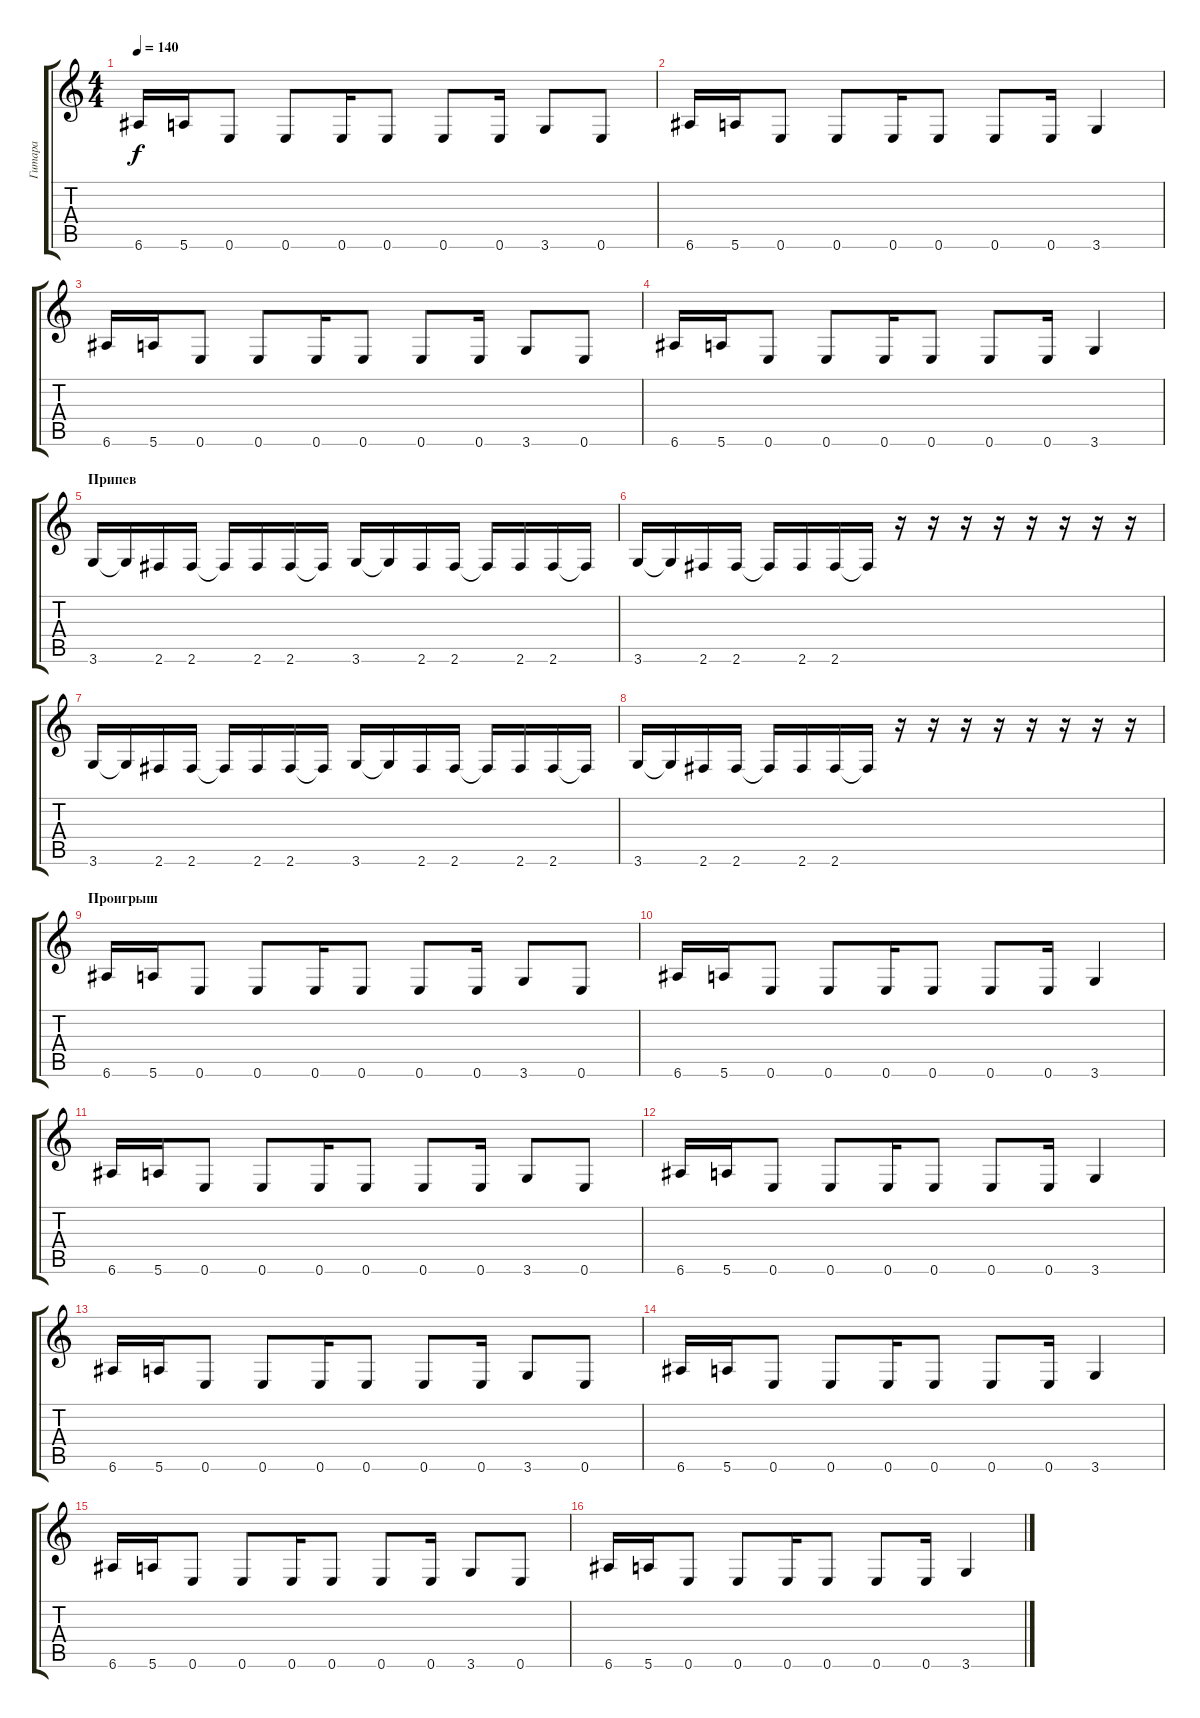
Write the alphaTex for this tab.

\track ("Гитара" "Гитара") {instrument overdrivenguitar}
\staff {score tabs}
\tuning (E4 B3 G3 D3 A2 E2) {hide}
\ts (4 4)
\tempo 140
\clef g2
\ks c
6.6.16{dy f} 5.6.16 0.6.8 0.6.8 0.6.16 0.6.8 0.6.8 0.6.16 3.6.8 0.6.8 |
6.6.16 5.6.16 0.6.8 0.6.8 0.6.16 0.6.8 0.6.8 0.6.16 3.6.4 |
6.6.16 5.6.16 0.6.8 0.6.8 0.6.16 0.6.8 0.6.8 0.6.16 3.6.8 0.6.8 |
6.6.16 5.6.16 0.6.8 0.6.8 0.6.16 0.6.8 0.6.8 0.6.16 3.6.4 |
\section ("" "Припев")
3.6.16 3.6{t}.16 2.6.16 2.6.16 2.6{t}.16 2.6.16 2.6.16 2.6{t}.16 3.6.16 3.6{t}.16 2.6.16 2.6.16 2.6{t}.16 2.6.16 2.6.16 2.6{t}.16 |
3.6.16 3.6{t}.16 2.6.16 2.6.16 2.6{t}.16 2.6.16 2.6.16 2.6{t}.16 r.16 r.16 r.16 r.16 r.16 r.16 r.16 r.16 |
3.6.16 3.6{t}.16 2.6.16 2.6.16 2.6{t}.16 2.6.16 2.6.16 2.6{t}.16 3.6.16 3.6{t}.16 2.6.16 2.6.16 2.6{t}.16 2.6.16 2.6.16 2.6{t}.16 |
3.6.16 3.6{t}.16 2.6.16 2.6.16 2.6{t}.16 2.6.16 2.6.16 2.6{t}.16 r.16 r.16 r.16 r.16 r.16 r.16 r.16 r.16 |
\section ("" "Проигрыш")
6.6.16 5.6.16 0.6.8 0.6.8 0.6.16 0.6.8 0.6.8 0.6.16 3.6.8 0.6.8 |
6.6.16 5.6.16 0.6.8 0.6.8 0.6.16 0.6.8 0.6.8 0.6.16 3.6.4 |
6.6.16 5.6.16 0.6.8 0.6.8 0.6.16 0.6.8 0.6.8 0.6.16 3.6.8 0.6.8 |
6.6.16 5.6.16 0.6.8 0.6.8 0.6.16 0.6.8 0.6.8 0.6.16 3.6.4 |
6.6.16 5.6.16 0.6.8 0.6.8 0.6.16 0.6.8 0.6.8 0.6.16 3.6.8 0.6.8 |
6.6.16 5.6.16 0.6.8 0.6.8 0.6.16 0.6.8 0.6.8 0.6.16 3.6.4 |
6.6.16 5.6.16 0.6.8 0.6.8 0.6.16 0.6.8 0.6.8 0.6.16 3.6.8 0.6.8 |
6.6.16 5.6.16 0.6.8 0.6.8 0.6.16 0.6.8 0.6.8 0.6.16 3.6.4
